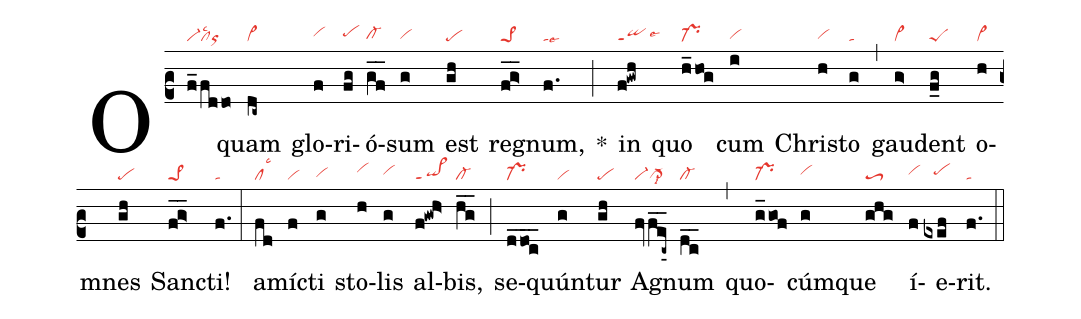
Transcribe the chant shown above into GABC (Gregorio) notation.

nabc-lines: 1;
%%
(c2)
O(f_fddo|vi-cllsc2or) quam(dc~|vi>) glo(f|vihh)ri(fg|pehh)ó(g_f_|cl-hg)sum(g|vihg) est(gh|pe) re(fg>__|pe>1)gnum,(f.|talse6) *(;)
in(f!gwh|qippt1lse6) quo(h_hog|pr-) cum(i|vihg) Chri(h|vihg)sto(g|ta) (,)
gau(g>|vi>)dent(f_g|peS) o(h|vi>)mnes(gh|pe) San(fg>__|pe>1)cti!(f.|ta) (:)
a(fd|cllsc3)mí(f|vi)cti(g|vihg) sto(h|vihi)lis(g|vihh) al(f!gwh>|qi>ppt1)bis,(hg__|cl-) (;)
se(ddoc___|pr-)quún(g|vi)tur(gh|pe) A(fvf_e_c_~|vi-cl->lsi8)gnum(d_c_|cl-) (,)
quo(g_gof|pr-)cúm(g|vihh)que(ghg|toS3) í(f|vihh)e(exef|///pehh)rit.(f.|ta) (::)
